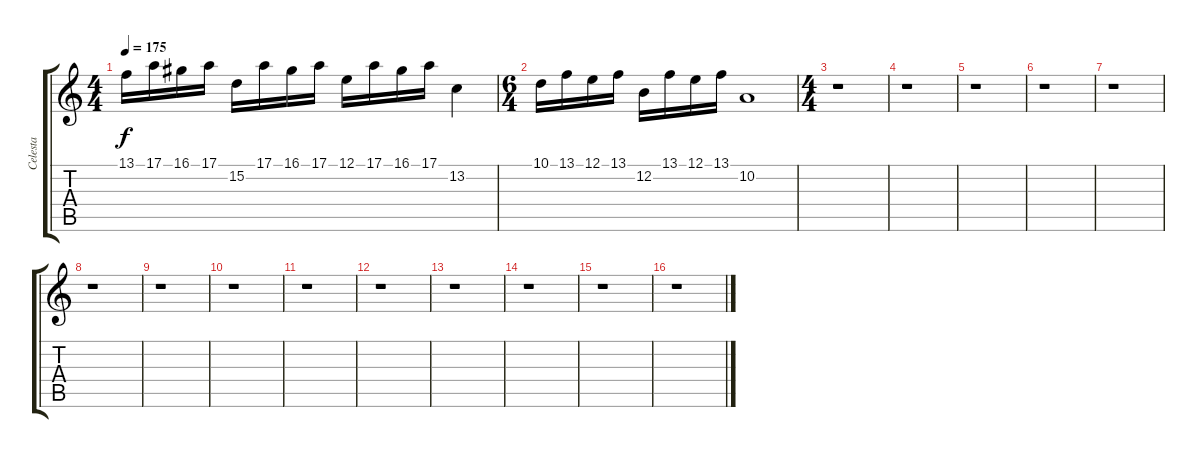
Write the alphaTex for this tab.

\track ("Celesta" "Celesta") {instrument celesta}
\staff {score tabs}
\tuning (E4 B3 G3 D3 A2 E2) {hide}
\ts (4 4)
\tempo 175
\clef g2
\ks c
13.1.16{dy f} 17.1.16 16.1.16 17.1.16 15.2.16 17.1.16 16.1.16 17.1.16 12.1.16 17.1.16 16.1.16 17.1.16 13.2.4 |
\ts (6 4)
10.1.16 13.1.16 12.1.16 13.1.16 12.2.16 13.1.16 12.1.16 13.1.16 10.2.1 |
\ts (4 4)
r.1 |
r.1 |
r.1 |
r.1 |
r.1 |
r.1 |
r.1 |
r.1 |
r.1 |
r.1 |
r.1 |
r.1 |
r.1 |
r.1
